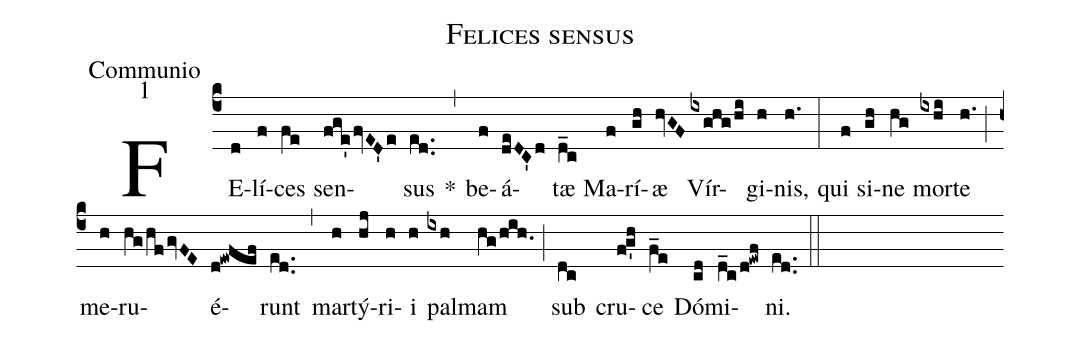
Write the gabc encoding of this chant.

name:Felices sensus;
office-part:Communio;
mode:1;
%%
(c4) FE(d)lí(f)ces(fe) sen(fge'fvED'e)sus(ed..) *(,) be(f)á(deDC'd)tæ(d_c) Ma(f)rí(gh)æ(hvGF) Vír(ixghg/hi)gi(h)nis,(h.) (:)
qui(f) si(gh)ne(hg) mor(ixhi)te(h.) (;) me(h)ru(hg/hfgvFE)é(d!ewfef)runt(ed..) (,) mar(h)tý(hj)ri(h)i(h) pal(ixh)mam(hg/hih.) (;) sub(dc) cru(fg'h)ce(f_e) Dó(cd)mi(d_c/d!ewf)ni.(ed..) (::)
